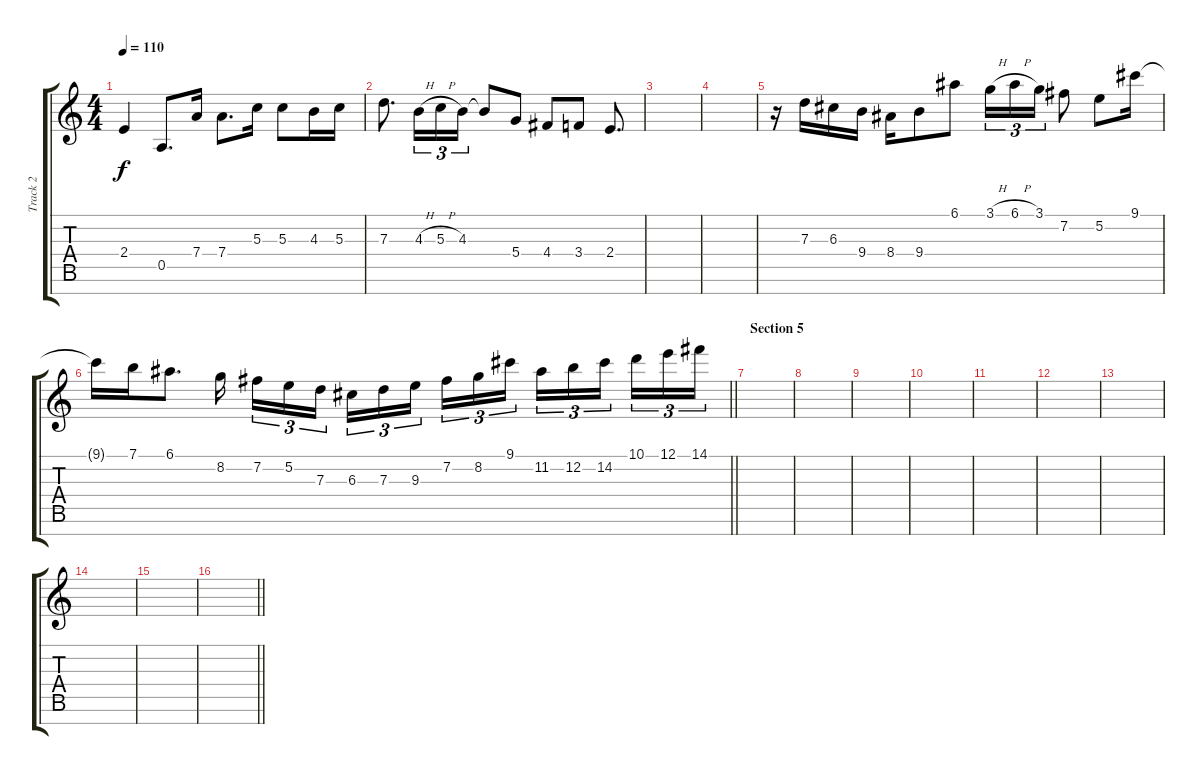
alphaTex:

\track ("Track 2" "Track 2") {instrument acousticguitarsteel}
\staff {score tabs}
\tuning (E4 B3 G3 D3 A2 E2 B1) {hide}
\ts (4 4)
\tempo 110
\clef g2
\ks c
2.4.4{dy f} 0.5.8{d} 7.4.16 7.4.8{d} 5.3.16 5.3.8 4.3.16 5.3.16 |
7.3.8{d} 4.3{h}.16{tu (3 2)} 5.3{h}.16{tu (3 2)} 4.3.16{tu (3 2)} 4.3{t}.8 5.4.8 4.4.8 3.4.8 2.4.8{d} |
|
|
r.16 7.3.16 6.3.16 9.4.16 8.4.16 9.4.8 6.1.8 3.1{h}.16{tu (3 2)} 6.1{h}.16{tu (3 2)} 3.1.16{tu (3 2)} 7.2.8 5.2.8 9.1.16 |
\barLineRight lightlight
9.1{t}.16 7.1.16 6.1.8{d} 8.2.16{beam splitsecondary} 7.2.16{tu (3 2)} 5.2.16{tu (3 2)} 7.3.16{tu (3 2)} 6.3.16{tu (3 2)} 7.3.16{tu (3 2)} 9.3.16{tu (3 2) beam splitsecondary} 7.2.16{tu (3 2)} 8.2.16{tu (3 2)} 9.1.16{tu (3 2)} 11.2.16{tu (3 2)} 12.2.16{tu (3 2)} 14.2.16{tu (3 2) beam splitsecondary} 10.1.16{tu (3 2)} 12.1.16{tu (3 2)} 14.1.16{tu (3 2)} |
\section ("" "Section 5")
|
|
|
|
|
|
|
|
|
\barLineRight lightlight
